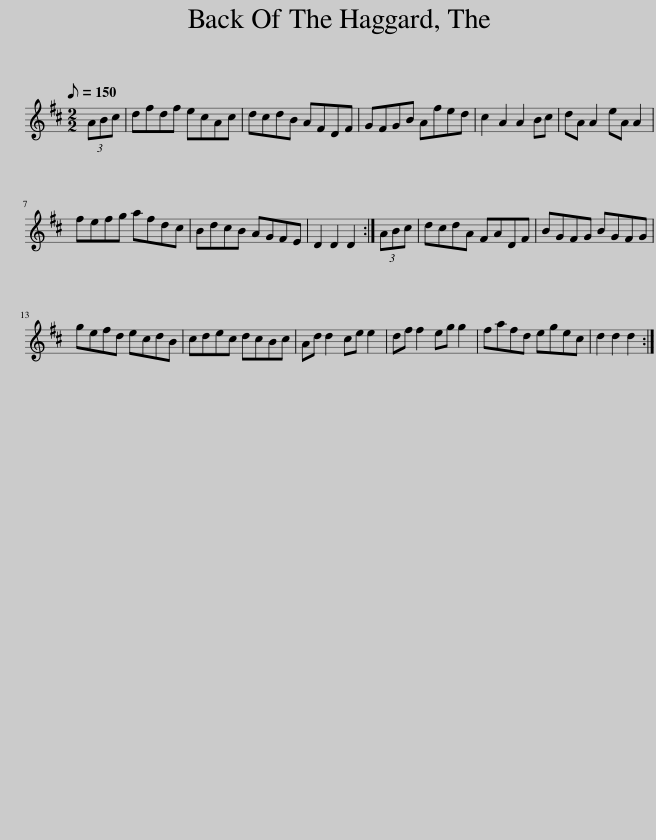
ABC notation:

X:1
L:1/8
Q:1/8=150
M:2/2
I:linebreak $
K:D
V:1 treble
V:1
 (3ABc | dfdf ecAc | dcdB AFDF | GFGB Afed | c2 A2 A2 Bc | %5
 dA A2 eA A2 |$ fefg afdc | BdcB AGFE | D2 D2 D2 :| (3ABc | %10
 dcdA FADF | BGFG BGFG |$ gefd ecdB | cdec dcBc | Ad d2 ce e2 | %15
 df f2 eg g2 | fafd egec | d2 d2 d2 :| %18
